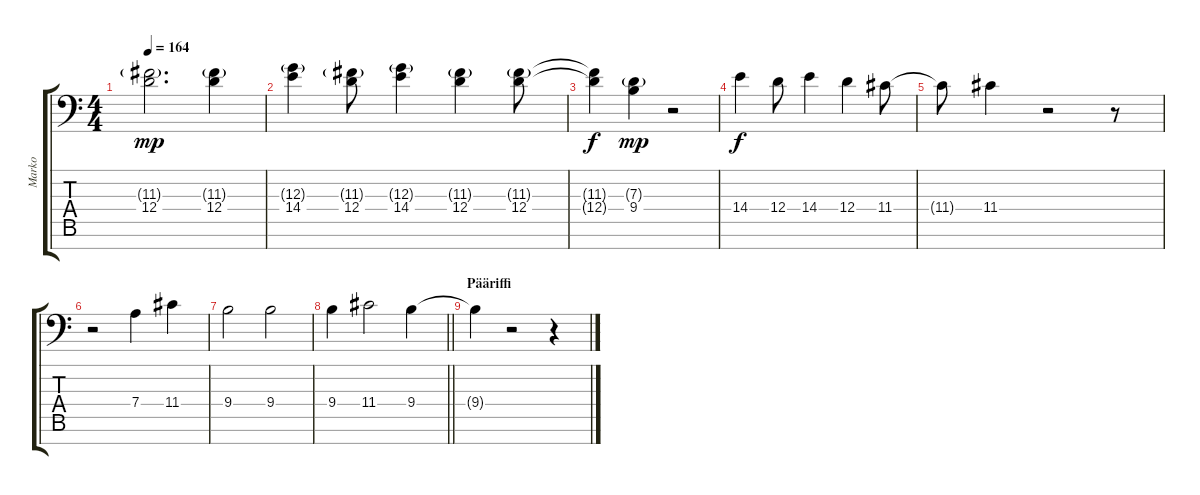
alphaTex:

\track ("Marko" "Marko") {instrument cello}
\staff {score tabs}
\tuning (E4 B3 G3 D3 A2 E2 C-1) {hide}
\ts (4 4)
\tempo 164
\clef f4
\ks c
(11.3{g} 12.4).2{d dy mp} (11.3{g} 12.4).4 |
(12.3{g} 14.4).4 (11.3{g} 12.4).8 (12.3{g} 14.4).4 (11.3{g} 12.4).4 (11.3{g} 12.4).8 |
(11.3{t} 12.4{t}).4{dy f} (7.3{g} 9.4).4{dy mp} r.2 |
14.4.4{dy f} 12.4.8 14.4.4 12.4.4 11.4.8 |
11.4{t}.8 11.4.4 r.2 r.8 |
r.2 7.4.4 11.4.4 |
9.4.2 9.4.2 |
\barLineRight lightlight
9.4.4 11.4.2 9.4.4 |
\section ("" "Pääriffi")
9.4{t}.4 r.2 r.4
